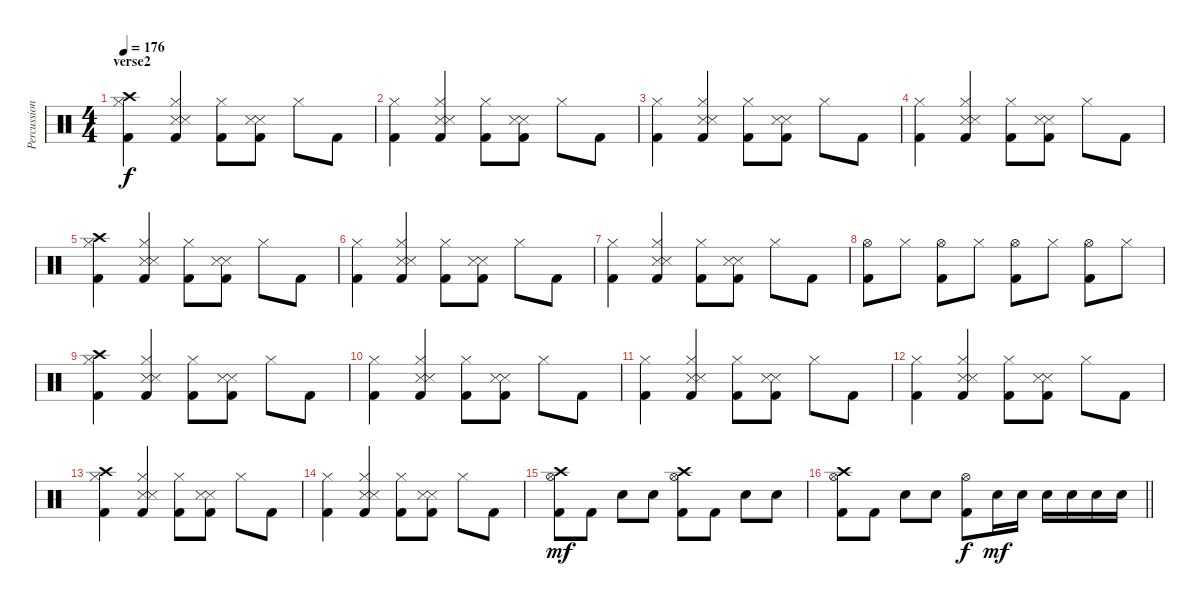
\track ("Percussion" "Percussion") {instrument percussion}
\staff {score}
\articulation defaults
\ts (4 4)
\section ("" "verse2")
\tempo 176
\clef neutral
\ks c
("Kick (hit) 2" "Hi-Hat (closed)" "Crash high (hit)").4{dy f} ("Snare (side stick) 3" "Kick (hit) 2" "Snare (side stick) 3" "Hi-Hat (closed)").4 ("Kick (hit) 2" "Hi-Hat (closed)").8 ("Snare (side stick) 3" "Kick (hit) 2" "Snare (side stick) 3").8 "Hi-Hat (closed)".8 "Kick (hit) 2".8 |
("Kick (hit) 2" "Hi-Hat (closed)").4 ("Snare (side stick) 3" "Kick (hit) 2" "Snare (side stick) 3" "Hi-Hat (closed)").4 ("Kick (hit) 2" "Hi-Hat (closed)").8 ("Snare (side stick) 3" "Kick (hit) 2" "Snare (side stick) 3").8 "Hi-Hat (closed)".8 "Kick (hit) 2".8 |
("Kick (hit) 2" "Hi-Hat (closed)").4 ("Snare (side stick) 3" "Kick (hit) 2" "Snare (side stick) 3" "Hi-Hat (closed)").4 ("Kick (hit) 2" "Hi-Hat (closed)").8 ("Snare (side stick) 3" "Kick (hit) 2" "Snare (side stick) 3").8 "Hi-Hat (closed)".8 "Kick (hit) 2".8 |
("Kick (hit) 2" "Hi-Hat (closed)").4 ("Snare (side stick) 3" "Kick (hit) 2" "Snare (side stick) 3" "Hi-Hat (closed)").4 ("Kick (hit) 2" "Hi-Hat (closed)").8 ("Snare (side stick) 3" "Kick (hit) 2" "Snare (side stick) 3").8 "Hi-Hat (closed)".8 "Kick (hit) 2".8 |
("Kick (hit) 2" "Hi-Hat (closed)" "Crash high (hit)").4 ("Snare (side stick) 3" "Kick (hit) 2" "Snare (side stick) 3" "Hi-Hat (closed)").4 ("Kick (hit) 2" "Hi-Hat (closed)").8 ("Snare (side stick) 3" "Kick (hit) 2" "Snare (side stick) 3").8 "Hi-Hat (closed)".8 "Kick (hit) 2".8 |
("Kick (hit) 2" "Hi-Hat (closed)").4 ("Snare (side stick) 3" "Kick (hit) 2" "Snare (side stick) 3" "Hi-Hat (closed)").4 ("Kick (hit) 2" "Hi-Hat (closed)").8 ("Snare (side stick) 3" "Kick (hit) 2" "Snare (side stick) 3").8 "Hi-Hat (closed)".8 "Kick (hit) 2".8 |
("Kick (hit) 2" "Hi-Hat (closed)").4 ("Snare (side stick) 3" "Kick (hit) 2" "Snare (side stick) 3" "Hi-Hat (closed)").4 ("Kick (hit) 2" "Hi-Hat (closed)").8 ("Snare (side stick) 3" "Kick (hit) 2" "Snare (side stick) 3").8 "Hi-Hat (closed)".8 "Kick (hit) 2".8 |
("Kick (hit) 2" "Hi-Hat (open)").8 "Hi-Hat (closed)".8 ("Kick (hit) 2" "Hi-Hat (open)").8 "Hi-Hat (closed)".8 ("Kick (hit) 2" "Hi-Hat (open)").8 "Hi-Hat (closed)".8 ("Kick (hit) 2" "Hi-Hat (open)").8 "Hi-Hat (closed)".8 |
("Kick (hit) 2" "Hi-Hat (closed)" "Crash high (hit)").4 ("Snare (side stick) 3" "Kick (hit) 2" "Snare (side stick) 3" "Hi-Hat (closed)").4 ("Kick (hit) 2" "Hi-Hat (closed)").8 ("Snare (side stick) 3" "Kick (hit) 2" "Snare (side stick) 3").8 "Hi-Hat (closed)".8 "Kick (hit) 2".8 |
("Kick (hit) 2" "Hi-Hat (closed)").4 ("Snare (side stick) 3" "Kick (hit) 2" "Snare (side stick) 3" "Hi-Hat (closed)").4 ("Kick (hit) 2" "Hi-Hat (closed)").8 ("Snare (side stick) 3" "Kick (hit) 2" "Snare (side stick) 3").8 "Hi-Hat (closed)".8 "Kick (hit) 2".8 |
("Kick (hit) 2" "Hi-Hat (closed)").4 ("Snare (side stick) 3" "Kick (hit) 2" "Snare (side stick) 3" "Hi-Hat (closed)").4 ("Kick (hit) 2" "Hi-Hat (closed)").8 ("Snare (side stick) 3" "Kick (hit) 2" "Snare (side stick) 3").8 "Hi-Hat (closed)".8 "Kick (hit) 2".8 |
("Kick (hit) 2" "Hi-Hat (closed)").4 ("Snare (side stick) 3" "Kick (hit) 2" "Snare (side stick) 3" "Hi-Hat (closed)").4 ("Kick (hit) 2" "Hi-Hat (closed)").8 ("Snare (side stick) 3" "Kick (hit) 2" "Snare (side stick) 3").8 "Hi-Hat (closed)".8 "Kick (hit) 2".8 |
("Kick (hit) 2" "Hi-Hat (closed)" "Crash high (hit)").4 ("Snare (side stick) 3" "Kick (hit) 2" "Snare (side stick) 3" "Hi-Hat (closed)").4 ("Kick (hit) 2" "Hi-Hat (closed)").8 ("Snare (side stick) 3" "Kick (hit) 2" "Snare (side stick) 3").8 "Hi-Hat (closed)".8 "Kick (hit) 2".8 |
("Kick (hit) 2" "Hi-Hat (closed)").4 ("Snare (side stick) 3" "Kick (hit) 2" "Snare (side stick) 3" "Hi-Hat (closed)").4 ("Kick (hit) 2" "Hi-Hat (closed)").8 ("Snare (side stick) 3" "Kick (hit) 2" "Snare (side stick) 3").8 "Hi-Hat (closed)".8 "Kick (hit) 2".8 |
("Kick (hit) 2" "Hi-Hat (open)" "Crash high (hit)").8{dy mf} "Kick (hit) 2".8 "Snare (hit) 2".8 "Snare (hit) 2".8 ("Kick (hit) 2" "Hi-Hat (open)" "Crash high (hit)").8 "Kick (hit) 2".8 "Snare (hit) 2".8 "Snare (hit) 2".8 |
\barLineRight lightlight
("Kick (hit) 2" "Hi-Hat (open)" "Crash high (hit)").8 "Kick (hit) 2".8 "Snare (hit) 2".8 "Snare (hit) 2".8 ("Kick (hit) 2" "Hi-Hat (open)").8{dy f} "Snare (hit) 2".16{dy mf} "Snare (hit) 2".16 "Snare (hit) 2".16 "Snare (hit) 2".16 "Snare (hit) 2".16 "Snare (hit) 2".16
